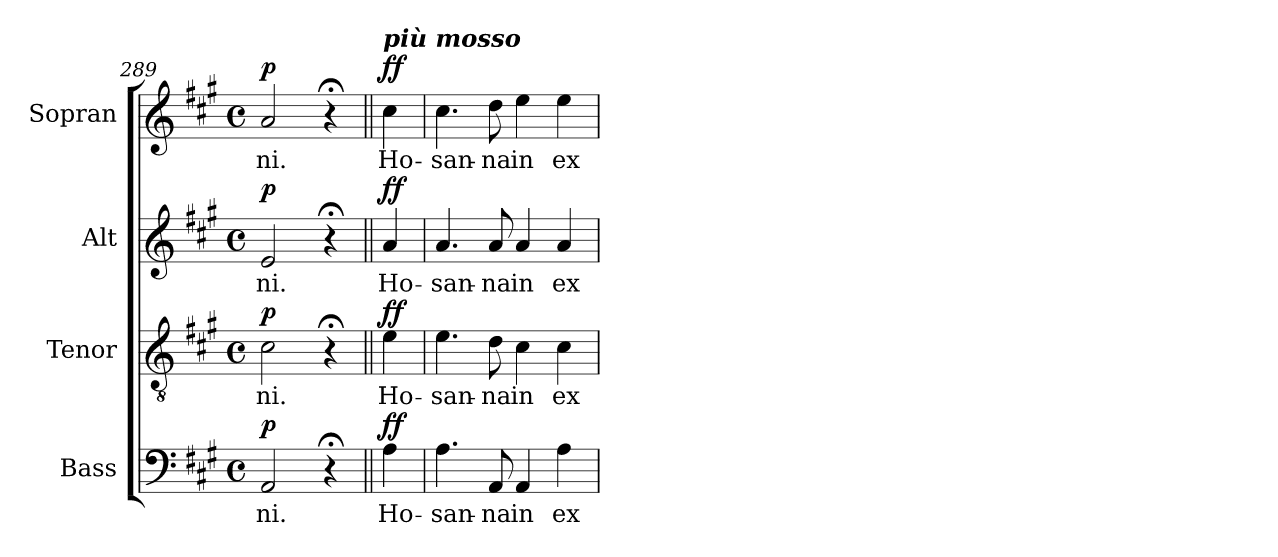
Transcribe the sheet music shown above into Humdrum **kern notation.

**kern	**text	**dynam	**kern	**text	**dynam	**kern	**text	**dynam	**kern	**text	**dynam
*part4	*part4	*part4	*part3	*part3	*part3	*part2	*part2	*part2	*part1	*part1	*part1
*staff4	*staff4	*staff4	*staff3	*staff3	*staff3	*staff2	*staff2	*staff2	*staff1	*staff1	*staff1
*I"Bass	*	*	*I"Tenor	*	*	*I"Alt	*	*	*I"Sopran	*	*
*I'B.	*	*	*I'T.	*	*	*I'A.	*	*	*I'S.	*	*
!!LO:LB:g=z
*clefF4	*	*	*clefGv2	*	*	*clefG2	*	*	*clefG2	*	*
*k[f#c#g#]	*	*	*k[f#c#g#]	*	*	*k[f#c#g#]	*	*	*k[f#c#g#]	*	*
*A:	*	*	*A:	*	*	*A:	*	*	*A:	*	*
*M4/4	*	*	*M4/4	*	*	*M4/4	*	*	*M4/4	*	*
*met(c)	*	*	*met(c)	*	*	*met(c)	*	*	*met(c)	*	*
=289	=289	=289	=289	=289	=289	=289	=289	=289	=289	=289	=289
!	!LO:LY:b	!LO:DY:a	!	!LO:LY:b	!LO:DY:a	!	!LO:LY:b	!LO:DY:a	!	!LO:LY:b	!LO:DY:a
2AA/	-ni.	p	2c#\	-ni.	p	2e/	-ni.	p	2a/	-ni.	p
4r;<	.	.	4r;<	.	.	4r;<	.	.	4r;<	.	.
=290||	=290||	=290||	=290||	=290||	=290||	=290||	=290||	=290||	=290||	=290||	=290||
!	!	!	!	!	!	!	!	!	!LO:TX:a:Bi:t=più mosso	!	!
!	!LO:LY:b	!LO:DY:a	!	!LO:LY:b	!LO:DY:a	!	!LO:LY:b	!LO:DY:a	!	!LO:LY:b	!LO:DY:b
4A\	Ho-	ff	4e\	Ho-	ff	4a/	Ho-	ff	4cc#\	Ho-	ff
=291	=291	=291	=291	=291	=291	=291	=291	=291	=291	=291	=291
!	!LO:LY:b	!	!	!LO:LY:b	!	!	!LO:LY:b	!	!	!LO:LY:b	!
4.A\	-san-	.	4.e\	-san-	.	4.a/	-san-	.	4.cc#\	-san-	.
!	!LO:LY:b	!	!	!LO:LY:b	!	!	!LO:LY:b	!	!	!LO:LY:b	!
8AA/	-na	.	8d\	-na	.	8a/	-na	.	8dd\	-na	.
!	!LO:LY:b	!	!	!LO:LY:b	!	!	!LO:LY:b	!	!	!LO:LY:b	!
4AA/	in	.	4c#\	in	.	4a/	in	.	4ee\	in	.
!	!LO:LY:b	!	!	!LO:LY:b	!	!	!LO:LY:b	!	!	!LO:LY:b	!
4A\	ex-	.	4c#\	ex-	.	4a/	ex-	.	4ee\	ex-	.
=	=	=	=	=	=	=	=	=	=	=	=
*-	*-	*-	*-	*-	*-	*-	*-	*-	*-	*-	*-
